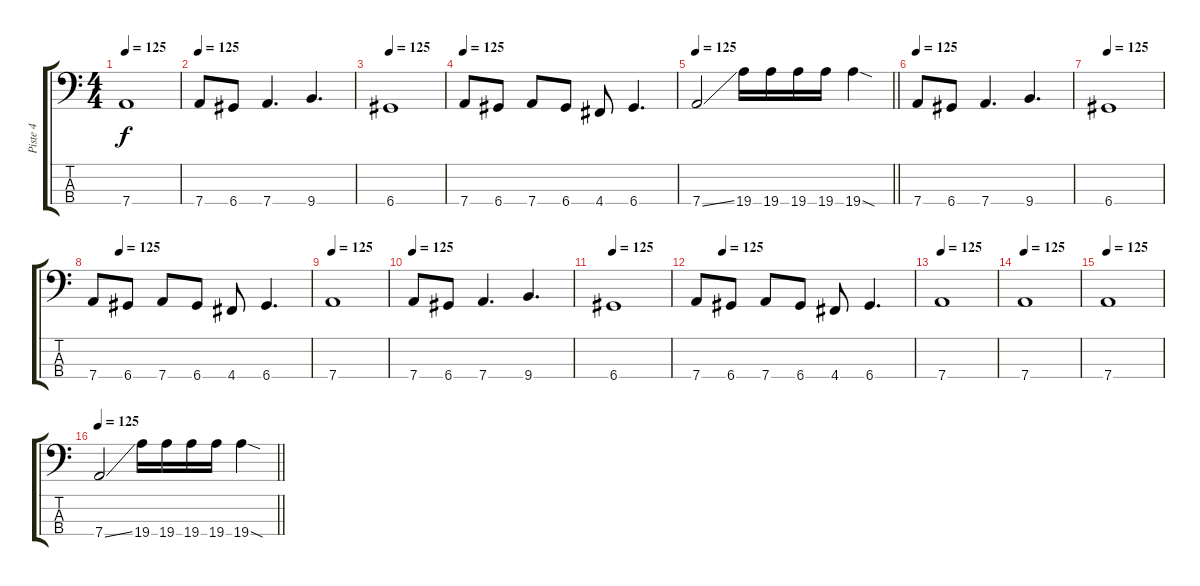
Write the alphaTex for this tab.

\track ("Piste 4" "Piste 4") {instrument electricbasspick}
\staff {score tabs}
\tuning (F2 C2 G1 D1) {hide}
\ts (4 4)
\tempo 125
\clef f4
\ks c
7.4.1{dy f} |
\tempo 125
7.4.8 6.4.8 7.4.4{d} 9.4.4{d} |
\tempo 125
6.4.1 |
\tempo 125
7.4.8 6.4.8 7.4.8 6.4.8 4.4.8 6.4.4{d} |
\tempo 125
\barLineRight lightlight
7.4{ss}.2 19.4.16 19.4.16 19.4.16 19.4.16 19.4{sod}.4 |
\section ("" "")
\tempo 125
7.4.8 6.4.8 7.4.4{d} 9.4.4{d} |
\tempo 125
6.4.1 |
\tempo (125 0.125)
7.4.8 6.4.8 7.4.8 6.4.8 4.4.8 6.4.4{d} |
\tempo 125
7.4.1 |
\tempo 125
7.4.8 6.4.8 7.4.4{d} 9.4.4{d} |
\tempo 125
6.4.1 |
\tempo (125 0.125)
7.4.8 6.4.8 7.4.8 6.4.8 4.4.8 6.4.4{d} |
\tempo 125
7.4.1 |
\tempo 125
7.4.1 |
\tempo 125
7.4.1 |
\tempo 125
\barLineRight lightlight
7.4{ss}.2 19.4.16 19.4.16 19.4.16 19.4.16 19.4{sod}.4
